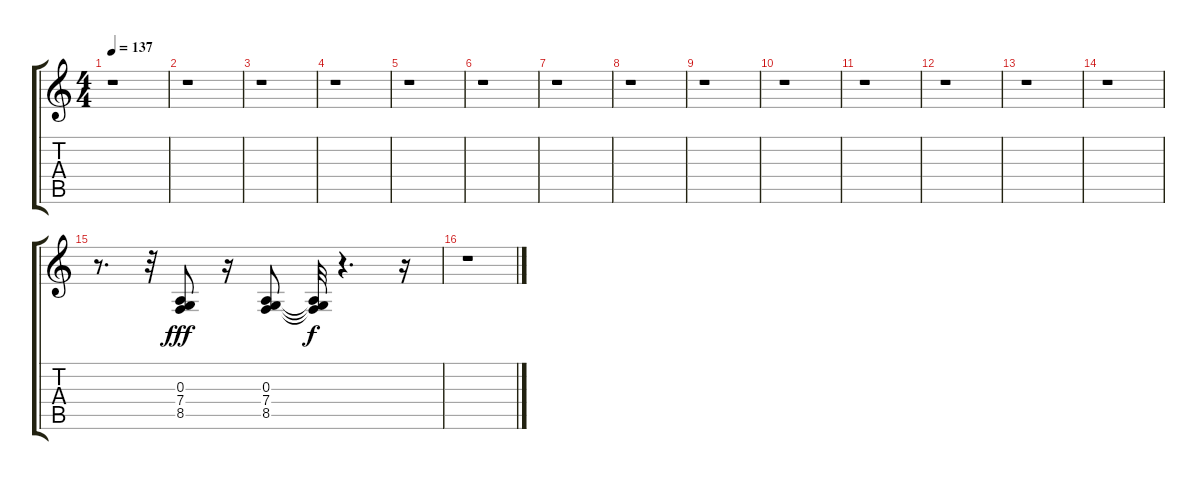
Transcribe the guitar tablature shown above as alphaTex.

\track "" {instrument steeldrums}
\staff {score tabs}
\tuning (E4 B3 G3 D3 A2 E2) {hide}
\ts (4 4)
\tempo 137
\clef g2
\ks c
r.1{dy fff} |
r.1 |
r.1 |
r.1 |
r.1 |
r.1 |
r.1 |
r.1 |
r.1 |
r.1 |
r.1 |
r.1 |
r.1 |
r.1 |
r.8{d} r.32 (0.3 7.4 8.5).8{instrument birdtweet} r.16 (0.3 7.4 8.5).8 (0.3{t} 7.4{t} 8.5{t}).32{dy f} r.4{d} r.16 |
r.1
